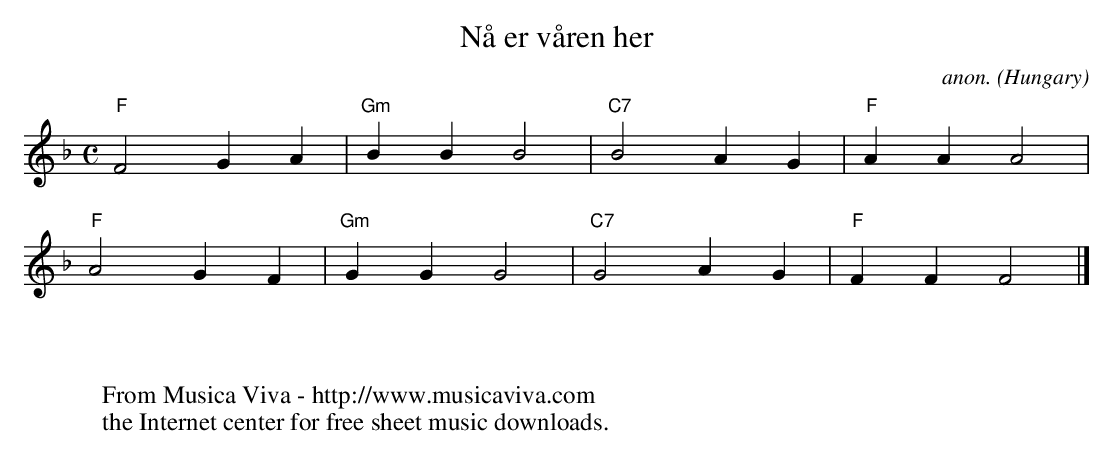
X:1
T:N\aa er v\aaren her
C:anon.
O:Hungary
M:C
L:1/4
K:F
"F"F2GA|"Gm"BBB2|"C7"B2AG|"F"AAA2|
"F"A2GF|"Gm"GGG2|"C7"G2AG|"F"FFF2|]
W:
W:
W:  From Musica Viva - http://www.musicaviva.com
W:  the Internet center for free sheet music downloads.
